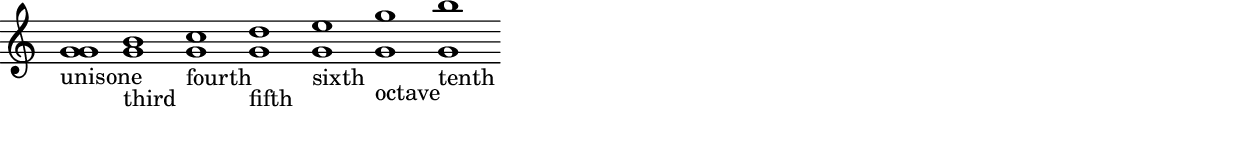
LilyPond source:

%% Generated by lilypond-book.py
%% Options: [fragment,indent=0\mm,alt=[image of music],notime,line-width=13.0\cm]
\include "lilypond-book-preamble.ly"







% ****************************************************************
% Start cut-&-pastable-section 
% ****************************************************************

\paper {
  #(define dump-extents #t)
  
  indent = 0\mm
  line-width = 13.0\cm
  force-assignment = #""
  line-width = #(- line-width (* mm  3.000000))
}

\layout {
  
 \context {
  \Score
  timing = ##f
 }
 \context {
  \Staff
  \remove Time_signature_engraver
 }
}


{


% ****************************************************************
% ly snippet contents follows:
% ****************************************************************
\sourcefileline 2616
\set Score.automaticBars = ##f
%\override Score.TextScript #'font-style = #'large
\context Voice \relative c'' {
  <g g>1_"unisone  " s
  <g b>_"third  " s
  <g c>_"fourth  " s
  <g d'>_"fifth  " s
  <g e'>_"sixth  " s
  <g g'>_"octave  " s
  <g b'>_"tenth" s s
}



% ****************************************************************
% end ly snippet
% ****************************************************************
}
